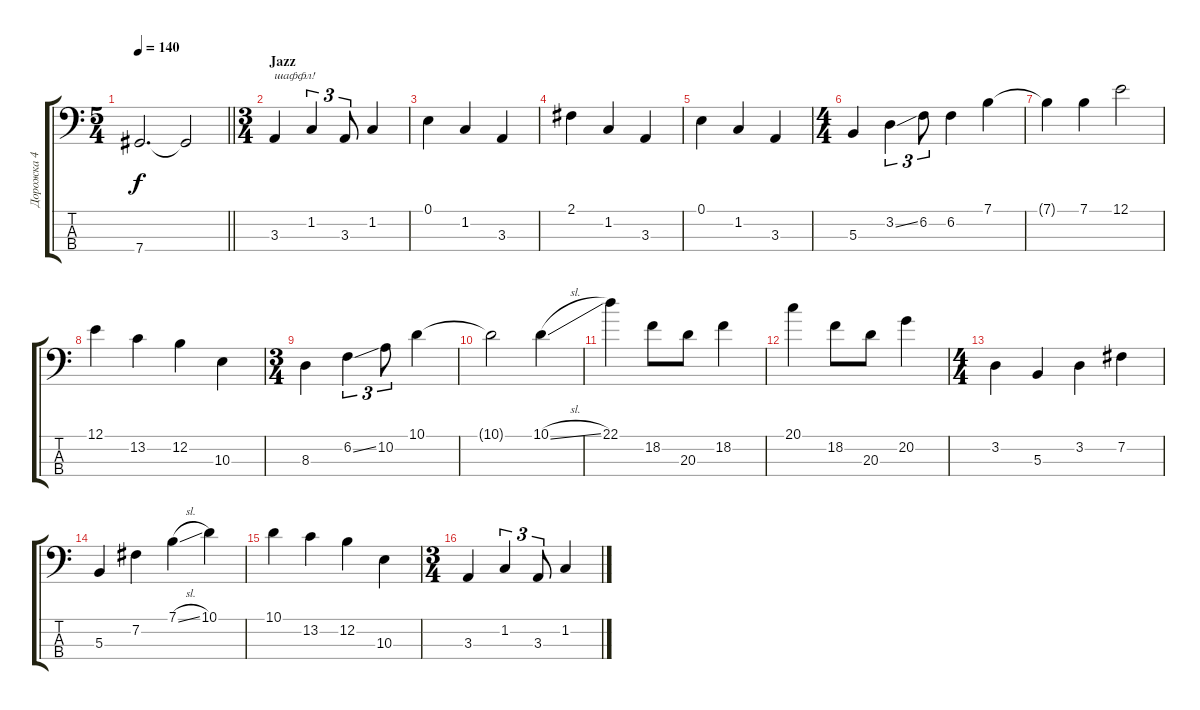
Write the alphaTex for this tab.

\track ("Дорожка 4" "Дорожка 4") {instrument electricbassfinger}
\staff {score tabs}
\tuning (E2 B1 Gb1 Db1) {hide}
\ts (5 4)
\tempo 140
\clef f4
\barLineRight lightlight
\ks c
7.4{t}.2{d dy f} 7.4{t}.2 |
\ts (3 4)
\section ("" "Jazz")
3.3.4{txt "шаффл!"} 1.2.4{tu (3 2)} 3.3.8{tu (3 2)} 1.2.4 |
0.1.4 1.2.4 3.3.4 |
2.1.4 1.2.4 3.3.4 |
0.1.4 1.2.4 3.3.4 |
\ts (4 4)
5.3.4 3.2{ss}.4{tu (3 2)} 6.2.8{tu (3 2)} 6.2.4 7.1.4 |
7.1{t}.4 7.1.4 12.1.2 |
12.1.4 13.2.4 12.2.4 10.3.4 |
\ts (3 4)
8.3.4 6.2{ss}.4{tu (3 2)} 10.2.8{tu (3 2)} 10.1.4 |
10.1{t}.2 10.1{sl}.4 |
22.1.4 18.2.8 20.3.8 18.2.4 |
20.1.4 18.2.8 20.3.8 20.2.4 |
\ts (4 4)
3.2.4 5.3.4 3.2.4 7.2.4 |
5.3.4 7.2.4 7.1{sl}.4 10.1.4 |
10.1.4 13.2.4 12.2.4 10.3.4 |
\ts (3 4)
3.3.4 1.2.4{tu (3 2)} 3.3.8{tu (3 2)} 1.2.4
